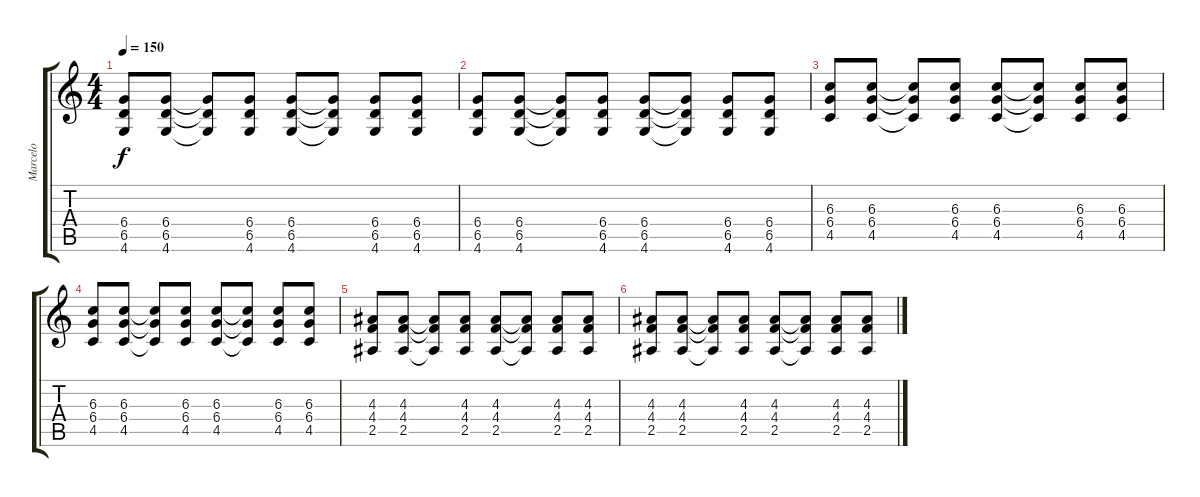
\track ("Marcelo" "Marcelo") {instrument electricguitarjazz}
\staff {score tabs}
\tuning (Eb4 Bb3 Gb3 Db3 Ab2 Eb2) {hide}
\ts (4 4)
\tempo 150
\clef g2
\ks c
(6.4 6.5 4.6).8{dy f} (6.4 6.5 4.6).8 (6.4{t} 6.5{t} 4.6{t}).8 (6.4 6.5 4.6).8 (6.4 6.5 4.6).8 (6.4{t} 6.5{t} 4.6{t}).8 (6.4 6.5 4.6).8 (6.4 6.5 4.6).8 |
(6.4 6.5 4.6).8 (6.4 6.5 4.6).8 (6.4{t} 6.5{t} 4.6{t}).8 (6.4 6.5 4.6).8 (6.4 6.5 4.6).8 (6.4{t} 6.5{t} 4.6{t}).8 (6.4 6.5 4.6).8 (6.4 6.5 4.6).8 |
(6.3 6.4 4.5).8 (6.3 6.4 4.5).8 (6.3{t} 6.4{t} 4.5{t}).8 (6.3 6.4 4.5).8 (6.3 6.4 4.5).8 (6.3{t} 6.4{t} 4.5{t}).8 (6.3 6.4 4.5).8 (6.3 6.4 4.5).8 |
(6.3 6.4 4.5).8 (6.3 6.4 4.5).8 (6.3{t} 6.4{t} 4.5{t}).8 (6.3 6.4 4.5).8 (6.3 6.4 4.5).8 (6.3{t} 6.4{t} 4.5{t}).8 (6.3 6.4 4.5).8 (6.3 6.4 4.5).8 |
(4.3 4.4 2.5).8 (4.3 4.4 2.5).8 (4.3{t} 4.4{t} 2.5{t}).8 (4.3 4.4 2.5).8 (4.3 4.4 2.5).8 (4.3{t} 4.4{t} 2.5{t}).8 (4.3 4.4 2.5).8 (4.3 4.4 2.5).8 |
(4.3 4.4 2.5).8 (4.3 4.4 2.5).8 (4.3{t} 4.4{t} 2.5{t}).8 (4.3 4.4 2.5).8 (4.3 4.4 2.5).8 (4.3{t} 4.4{t} 2.5{t}).8 (4.3 4.4 2.5).8 (4.3 4.4 2.5).8
